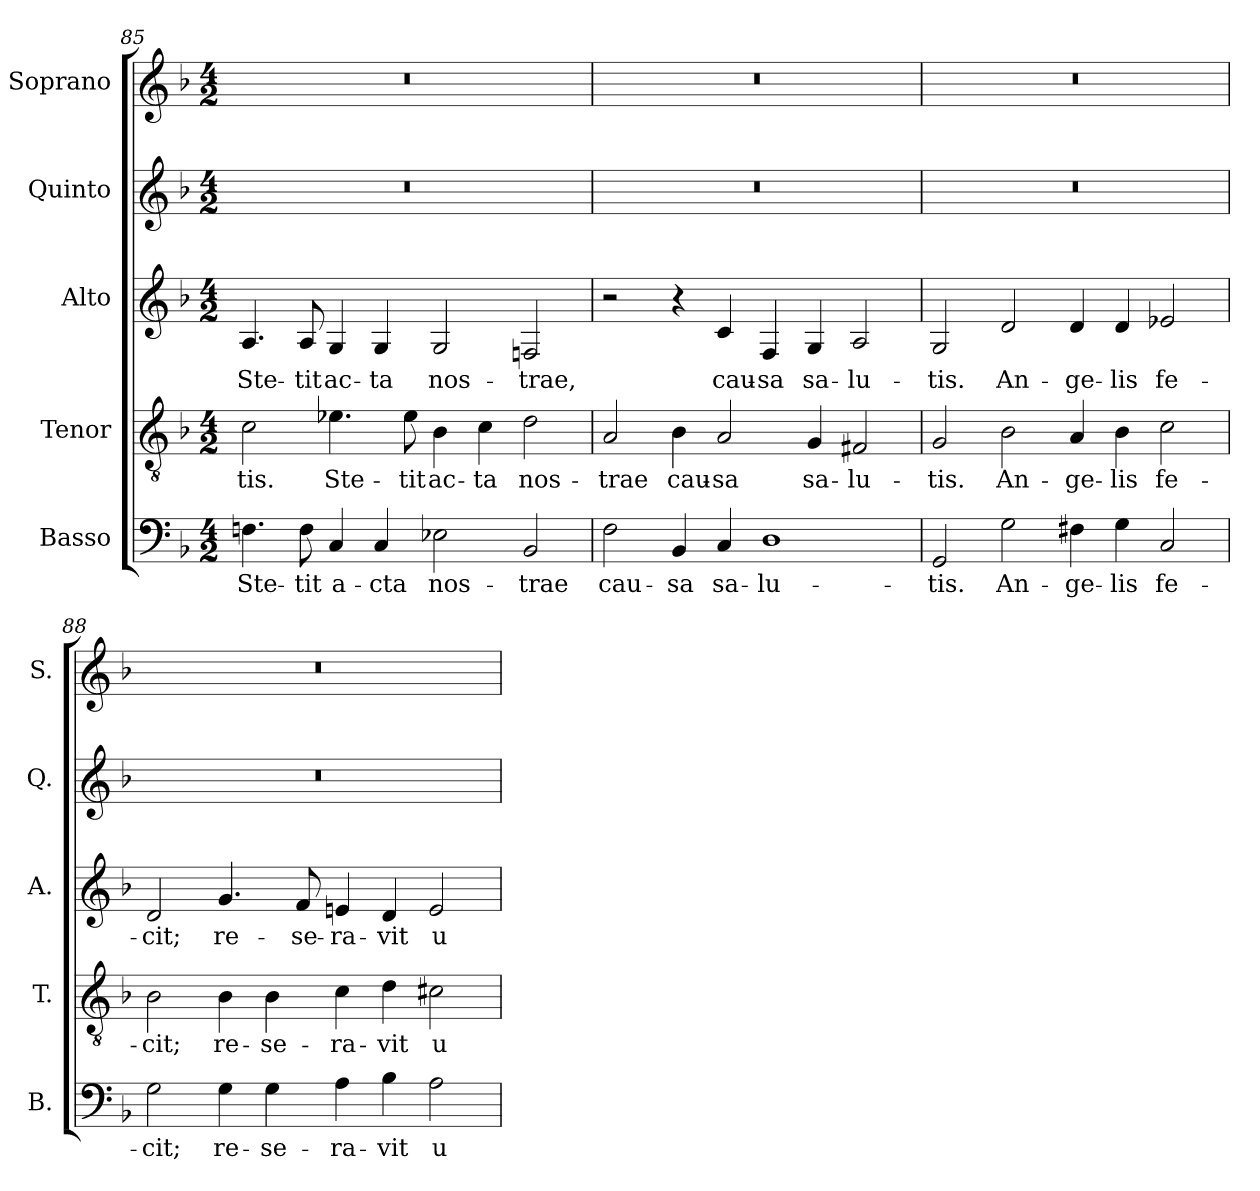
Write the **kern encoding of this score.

**kern	**text	**kern	**text	**kern	**text	**kern	**kern
*part5	*part5	*part4	*part4	*part3	*part3	*part2	*part1
*staff5	*staff5	*staff4	*staff4	*staff3	*staff3	*staff2	*staff1
*I"Basso	*	*I"Tenor	*	*I"Alto	*	*I"Quinto	*I"Soprano
*I'B.	*	*I'T.	*	*I'A.	*	*I'Q.	*I'S.
*clefF4	*	*clefGv2	*	*clefG2	*	*clefG2	*clefG2
*	*	*ITrd7c12	*	*	*	*	*
*k[b-]	*	*k[b-]	*	*k[b-]	*	*k[b-]	*k[b-]
*F:	*	*F:	*	*F:	*	*F:	*F:
*M4/2	*	*M4/2	*	*M4/2	*	*M4/2	*M4/2
=85	=85	=85	=85	=85	=85	=85	=85
!	!LO:LY:b:color=#000000	!	!	!	!	!	!
!	!	!	!LO:LY:b:color=#000000	!	!	!	!
!	!	!	!	!	!LO:LY:b:color=#000000	!LO:N:vis=1	!LO:N:vis=1
4.Fni\	Ste-	2Ci\	-tis.	4.Ai/	Ste-	0r	0r
!	!LO:LY:b:color=#000000	!	!	!	!	!	!
!	!	!	!	!	!LO:LY:b:color=#000000	!	!
8Fi\	-tit	.	.	8Ai/	-tit	.	.
!	!LO:LY:b:color=#000000	!	!	!	!	!	!
!	!	!	!LO:LY:b:color=#000000	!	!	!	!
!	!	!	!	!	!LO:LY:b:color=#000000	!	!
4Ci/	a-	4.E-Xi\	Ste-	4Gi/	ac-	.	.
!	!LO:LY:b:color=#000000	!	!	!	!	!	!
!	!	!	!	!	!LO:LY:b:color=#000000	!	!
4Ci/	-cta	.	.	4Gi/	-ta	.	.
!	!	!	!LO:LY:b:color=#000000	!	!	!	!
.	.	8E-i\	-tit	.	.	.	.
!	!LO:LY:b:color=#000000	!	!	!	!	!	!
!	!	!	!LO:LY:b:color=#000000	!	!	!	!
!	!	!	!	!	!LO:LY:b:color=#000000	!	!
2E-Xi\	nos-	4BB-i\	ac-	2Gi/	nos-	.	.
!	!	!	!LO:LY:b:color=#000000	!	!	!	!
.	.	4Ci\	-ta	.	.	.	.
!	!LO:LY:b:color=#000000	!	!	!	!	!	!
!	!	!	!LO:LY:b:color=#000000	!	!	!	!
!	!	!	!	!	!LO:LY:b:color=#000000	!	!
2BB-i/	-trae	2Di\	nos-	2Fni/	-trae,	.	.
=86	=86	=86	=86	=86	=86	=86	=86
!	!LO:LY:b:color=#000000	!	!	!	!	!	!
!	!	!	!LO:LY:b:color=#000000	!	!	!LO:N:vis=1	!LO:N:vis=1
2Fi\	cau-	2AAi/	-trae	2r	.	0r	0r
!	!LO:LY:b:color=#000000	!	!	!	!	!	!
!	!	!	!LO:LY:b:color=#000000	!	!	!	!
4BB-i/	-sa	4BB-i\	cau-	4r	.	.	.
!	!LO:LY:b:color=#000000	!	!	!	!	!	!
!	!	!	!LO:LY:b:color=#000000	!	!	!	!
!	!	!	!	!	!LO:LY:b:color=#000000	!	!
4Ci/	sa-	2AAi/	-sa	4ci/	cau-	.	.
!	!LO:LY:b:color=#000000	!	!	!	!	!	!
!	!	!	!	!	!LO:LY:b:color=#000000	!	!
1Di	-lu-	.	.	4Fi/	-sa	.	.
!	!	!	!LO:LY:b:color=#000000	!	!	!	!
!	!	!	!	!	!LO:LY:b:color=#000000	!	!
.	.	4GGi/	sa-	4Gi/	sa-	.	.
!	!	!	!LO:LY:b:color=#000000	!	!	!	!
!	!	!	!	!	!LO:LY:b:color=#000000	!	!
.	.	2FF#Xi/	-lu-	2Ai/	-lu-	.	.
=87	=87	=87	=87	=87	=87	=87	=87
!	!LO:LY:b:color=#000000	!	!	!	!	!	!
!	!	!	!LO:LY:b:color=#000000	!	!	!	!
!	!	!	!	!	!LO:LY:b:color=#000000	!LO:N:vis=1	!LO:N:vis=1
2GGi/	-tis.	2GGi/	-tis.	2Gi/	-tis.	0r	0r
!	!LO:LY:b:color=#000000	!	!	!	!	!	!
!	!	!	!LO:LY:b:color=#000000	!	!	!	!
!	!	!	!	!	!LO:LY:b:color=#000000	!	!
2Gi\	An-	2BB-i\	An-	2di/	An-	.	.
!	!LO:LY:b:color=#000000	!	!	!	!	!	!
!	!	!	!LO:LY:b:color=#000000	!	!	!	!
!	!	!	!	!	!LO:LY:b:color=#000000	!	!
4F#Xi\	-ge-	4AAi/	-ge-	4di/	-ge-	.	.
!	!LO:LY:b:color=#000000	!	!	!	!	!	!
!	!	!	!LO:LY:b:color=#000000	!	!	!	!
!	!	!	!	!	!LO:LY:b:color=#000000	!	!
4Gi\	-lis	4BB-i\	-lis	4di/	-lis	.	.
!	!LO:LY:b:color=#000000	!	!	!	!	!	!
!	!	!	!LO:LY:b:color=#000000	!	!	!	!
!	!	!	!	!	!LO:LY:b:color=#000000	!	!
2Ci/	fe-	2Ci\	fe-	2e-Xi/	fe-	.	.
!!LO:LB:g=z
=88	=88	=88	=88	=88	=88	=88	=88
!	!LO:LY:b:color=#000000	!	!	!	!	!	!
!	!	!	!LO:LY:b:color=#000000	!	!	!	!
!	!	!	!	!	!LO:LY:b:color=#000000	!LO:N:vis=1	!LO:N:vis=1
2Gi\	-cit;	2BB-i\	-cit;	2di/	-cit;	0r	0r
!	!LO:LY:b:color=#000000	!	!	!	!	!	!
!	!	!	!LO:LY:b:color=#000000	!	!	!	!
!	!	!	!	!	!LO:LY:b:color=#000000	!	!
4Gi\	re-	4BB-i\	re-	4.gi/	re-	.	.
!	!LO:LY:b:color=#000000	!	!	!	!	!	!
!	!	!	!LO:LY:b:color=#000000	!	!	!	!
4Gi\	-se-	4BB-i\	-se-	.	.	.	.
!	!	!	!	!	!LO:LY:b:color=#000000	!	!
.	.	.	.	8fi/	-se-	.	.
!	!LO:LY:b:color=#000000	!	!	!	!	!	!
!	!	!	!LO:LY:b:color=#000000	!	!	!	!
!	!	!	!	!	!LO:LY:b:color=#000000	!	!
4Ai\	-ra-	4Ci\	-ra-	4eni/	-ra-	.	.
!	!LO:LY:b:color=#000000	!	!	!	!	!	!
!	!	!	!LO:LY:b:color=#000000	!	!	!	!
!	!	!	!	!	!LO:LY:b:color=#000000	!	!
4B-i\	-vit	4Di\	-vit	4di/	-vit	.	.
!	!LO:LY:b:color=#000000	!	!	!	!	!	!
!	!	!	!LO:LY:b:color=#000000	!	!	!	!
!	!	!	!	!	!LO:LY:b:color=#000000	!	!
2Ai\	u-	2C#Xi\	u-	2ei/	u-	.	.
=	=	=	=	=	=	=	=
*-	*-	*-	*-	*-	*-	*-	*-
